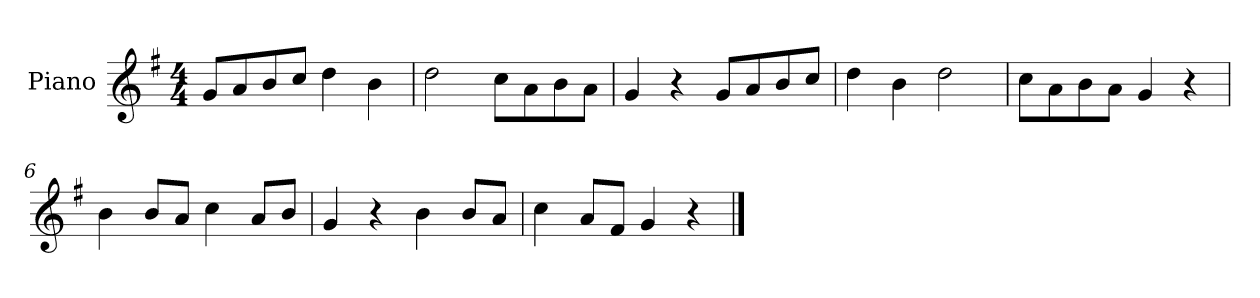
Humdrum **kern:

**kern
*part1
*staff1
*I"Piano
*I'P-no
*clefG2
*k[f#]
*M4/4
*MM90
=1
8g/L
8a/
8b/
8cc/J
4dd\
4b\
=2
2dd\
8cc\L
8a\
8b\
8a\J
=3
4g/
4r
8g/L
8a/
8b/
8cc/J
=4
4dd\
4b\
2dd\
=5
8cc\L
8a\
8b\
8a\J
4g/
4r
=6
4b\
8b/L
8a/J
4cc\
8a/L
8b/J
=7
4g/
4r
4b\
8b/L
8a/J
!!LO:LB:g=z
=8
4cc\
8a/L
8f#/J
4g/
4r
==
*-
